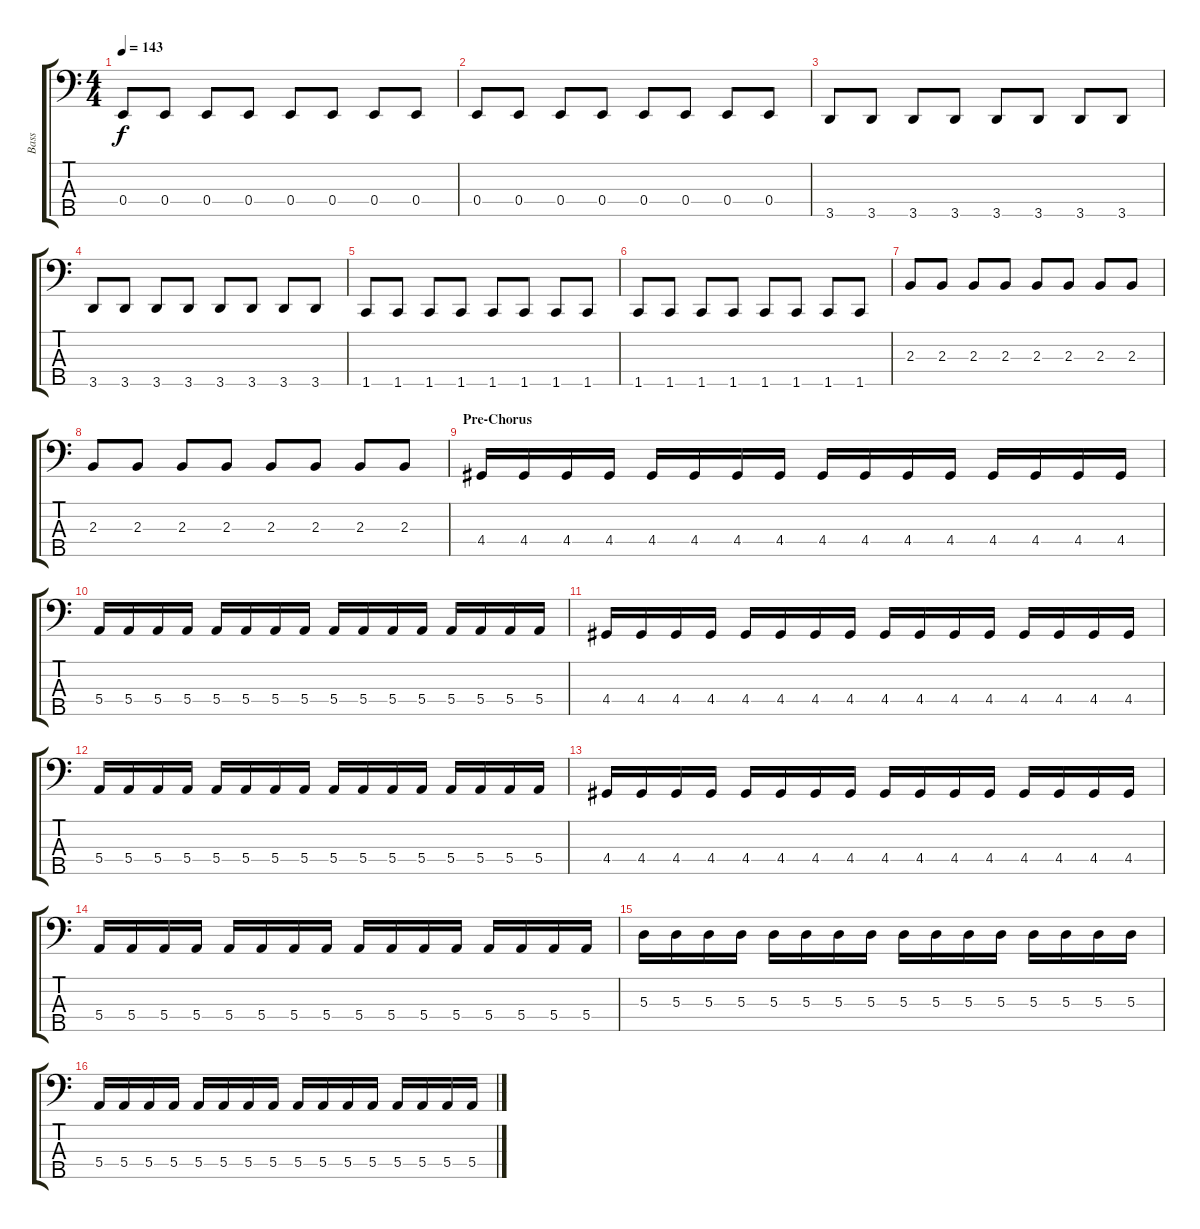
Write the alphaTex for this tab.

\track ("Bass" "Bass") {instrument electricbassfinger}
\staff {score tabs}
\tuning (G2 D2 A1 E1 B0) {hide}
\ts (4 4)
\tempo 143
\clef f4
\ks c
0.4.8{dy f} 0.4.8 0.4.8 0.4.8 0.4.8 0.4.8 0.4.8 0.4.8 |
0.4.8 0.4.8 0.4.8 0.4.8 0.4.8 0.4.8 0.4.8 0.4.8 |
3.5.8 3.5.8 3.5.8 3.5.8 3.5.8 3.5.8 3.5.8 3.5.8 |
3.5.8 3.5.8 3.5.8 3.5.8 3.5.8 3.5.8 3.5.8 3.5.8 |
1.5.8 1.5.8 1.5.8 1.5.8 1.5.8 1.5.8 1.5.8 1.5.8 |
1.5.8 1.5.8 1.5.8 1.5.8 1.5.8 1.5.8 1.5.8 1.5.8 |
2.3.8 2.3.8 2.3.8 2.3.8 2.3.8 2.3.8 2.3.8 2.3.8 |
2.3.8 2.3.8 2.3.8 2.3.8 2.3.8 2.3.8 2.3.8 2.3.8 |
\section ("" "Pre-Chorus")
4.4.16 4.4.16 4.4.16 4.4.16 4.4.16 4.4.16 4.4.16 4.4.16 4.4.16 4.4.16 4.4.16 4.4.16 4.4.16 4.4.16 4.4.16 4.4.16 |
5.4.16 5.4.16 5.4.16 5.4.16 5.4.16 5.4.16 5.4.16 5.4.16 5.4.16 5.4.16 5.4.16 5.4.16 5.4.16 5.4.16 5.4.16 5.4.16 |
4.4.16 4.4.16 4.4.16 4.4.16 4.4.16 4.4.16 4.4.16 4.4.16 4.4.16 4.4.16 4.4.16 4.4.16 4.4.16 4.4.16 4.4.16 4.4.16 |
5.4.16 5.4.16 5.4.16 5.4.16 5.4.16 5.4.16 5.4.16 5.4.16 5.4.16 5.4.16 5.4.16 5.4.16 5.4.16 5.4.16 5.4.16 5.4.16 |
4.4.16 4.4.16 4.4.16 4.4.16 4.4.16 4.4.16 4.4.16 4.4.16 4.4.16 4.4.16 4.4.16 4.4.16 4.4.16 4.4.16 4.4.16 4.4.16 |
5.4.16 5.4.16 5.4.16 5.4.16 5.4.16 5.4.16 5.4.16 5.4.16 5.4.16 5.4.16 5.4.16 5.4.16 5.4.16 5.4.16 5.4.16 5.4.16 |
5.3.16 5.3.16 5.3.16 5.3.16 5.3.16 5.3.16 5.3.16 5.3.16 5.3.16 5.3.16 5.3.16 5.3.16 5.3.16 5.3.16 5.3.16 5.3.16 |
5.4.16 5.4.16 5.4.16 5.4.16 5.4.16 5.4.16 5.4.16 5.4.16 5.4.16 5.4.16 5.4.16 5.4.16 5.4.16 5.4.16 5.4.16 5.4.16
